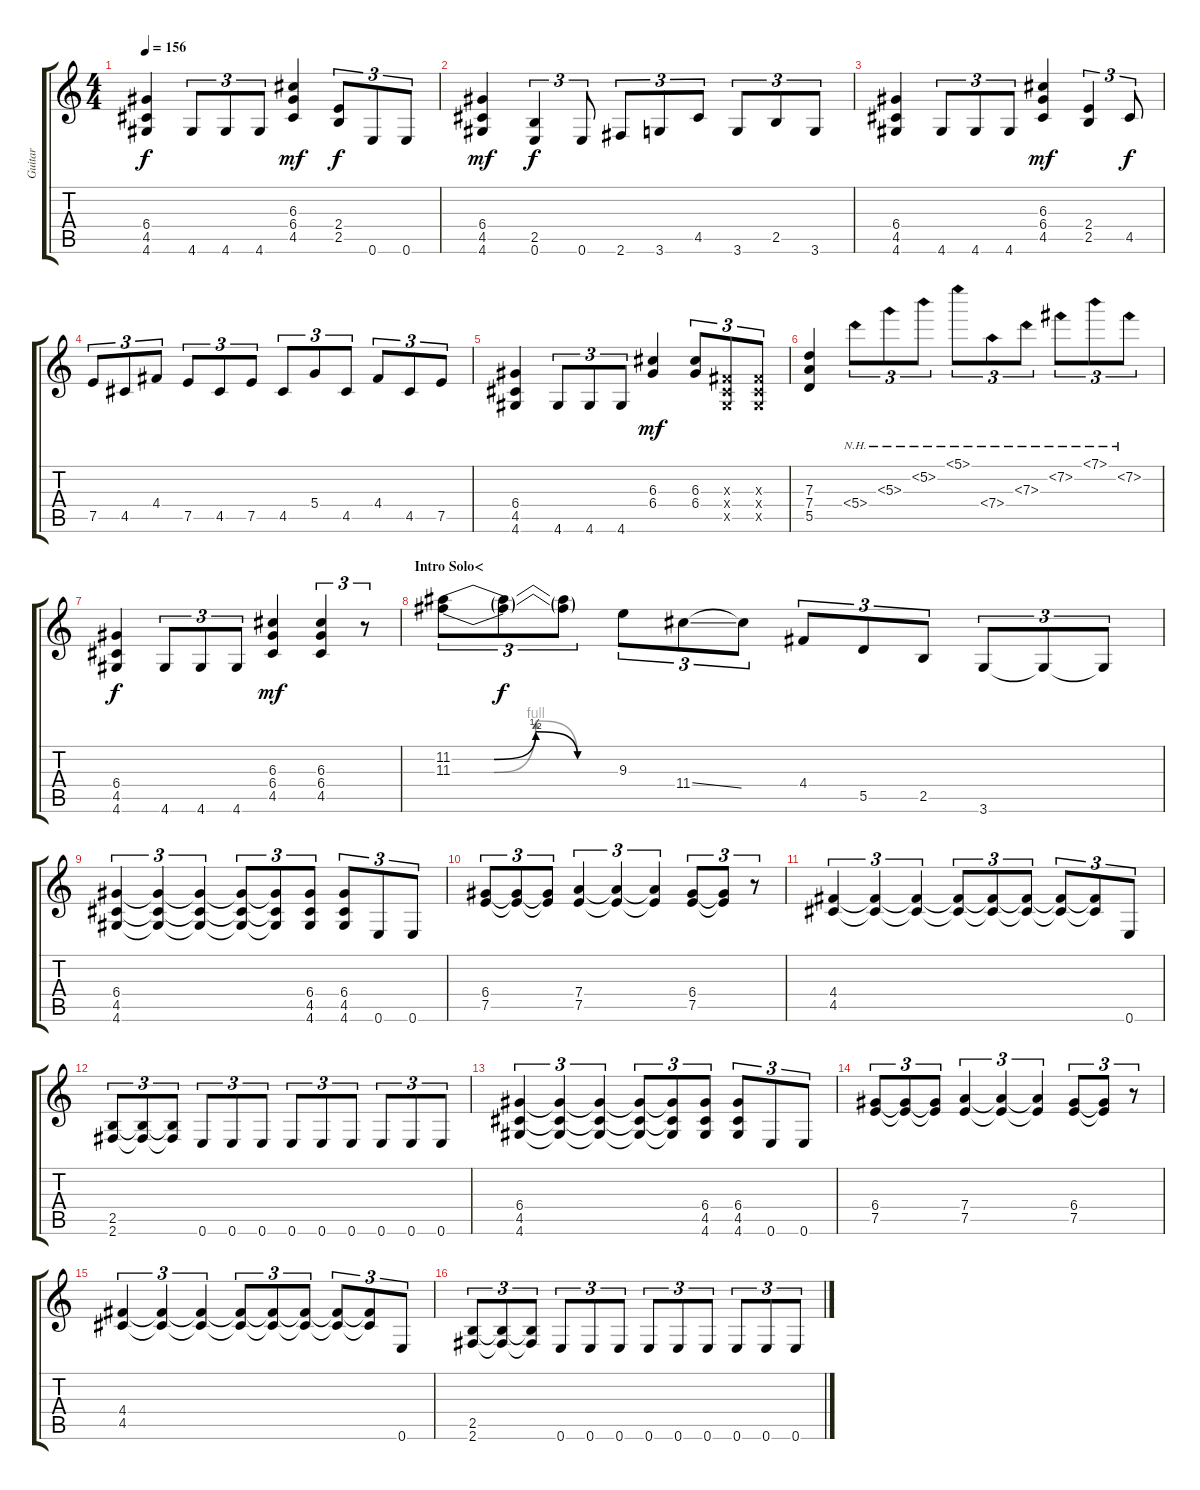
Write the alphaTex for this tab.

\track ("Guitar" "Guitar") {instrument distortionguitar}
\staff {score tabs}
\tuning (E4 B3 G3 D3 A2 E2) {hide}
\ts (4 4)
\tempo 156
\clef g2
\ks c
(6.4 4.5 4.6).4{dy f} 4.6.8{tu (3 2)} 4.6.8{tu (3 2)} 4.6.8{tu (3 2)} (6.3 6.4 4.5).4{dy mf} (2.4 2.5).8{tu (3 2) dy f} 0.6.8{tu (3 2)} 0.6.8{tu (3 2)} |
(6.4 4.5 4.6).4{dy mf} (2.5 0.6).4{tu (3 2) dy f} 0.6.8{tu (3 2)} 2.6.8{tu (3 2)} 3.6.8{tu (3 2)} 4.5.8{tu (3 2)} 3.6.8{tu (3 2)} 2.5.8{tu (3 2)} 3.6.8{tu (3 2)} |
(6.4 4.5 4.6).4 4.6.8{tu (3 2)} 4.6.8{tu (3 2)} 4.6.8{tu (3 2)} (6.3 6.4 4.5).4{dy mf} (2.4 2.5).4{tu (3 2)} 4.5.8{tu (3 2) dy f} |
7.5.8{tu (3 2)} 4.5.8{tu (3 2)} 4.4.8{tu (3 2)} 7.5.8{tu (3 2)} 4.5.8{tu (3 2)} 7.5.8{tu (3 2)} 4.5.8{tu (3 2)} 5.4.8{tu (3 2)} 4.5.8{tu (3 2)} 4.4.8{tu (3 2)} 4.5.8{tu (3 2)} 7.5.8{tu (3 2)} |
(6.4 4.5 4.6).4 4.6.8{tu (3 2)} 4.6.8{tu (3 2)} 4.6.8{tu (3 2)} (6.3 6.4).4{dy mf} (6.3 6.4).8{tu (3 2)} (-1.3{x} -1.4{x} -1.5{x}).8{tu (3 2)} (-1.3{x} -1.4{x} -1.5{x}).8{tu (3 2)} |
(7.3 7.4 5.5).4 5.4{nh}.8{tu (3 2)} 5.3{nh}.8{tu (3 2)} 5.2{nh}.8{tu (3 2)} 5.1{nh}.8{tu (3 2)} 7.4{nh}.8{tu (3 2)} 7.3{nh}.8{tu (3 2)} 7.2{nh}.8{tu (3 2)} 7.1{nh}.8{tu (3 2)} 7.2{nh}.8{tu (3 2)} |
(6.4 4.5 4.6).4{dy f} 4.6.8{tu (3 2)} 4.6.8{tu (3 2)} 4.6.8{tu (3 2)} (6.3 6.4 4.5).4{dy mf} (6.3 6.4 4.5).4{tu (3 2)} r.8{tu (3 2)} |
\section ("" "Intro Solo<")
(11.2{be (custom 0 0 15 0 30 2 45 0 60 0)} 11.3{be (custom 0 0 15 0 30 4 45 0 60 0)}).8{tu (3 2)} (11.2{t} 11.3{t}).8{tu (3 2) dy f} (11.2{t} 11.3{t}).8{tu (3 2)} 9.3.8{tu (3 2)} 11.4{ss}.8{tu (3 2)} 11.4{t}.8{tu (3 2)} 4.4.8{tu (3 2)} 5.5.8{tu (3 2)} 2.5.8{tu (3 2)} 3.6.8{tu (3 2)} 3.6{t}.8{tu (3 2)} 3.6{t}.8{tu (3 2)} |
(6.4 4.5 4.6).4{tu (3 2)} (6.4{t} 4.5{t} 4.6{t}).4{tu (3 2)} (6.4{t} 4.5{t} 4.6{t}).4{tu (3 2)} (6.4{t} 4.5{t} 4.6{t}).8{tu (3 2)} (6.4{t} 4.5{t} 4.6{t}).8{tu (3 2)} (6.4 4.5 4.6).8{tu (3 2)} (6.4 4.5 4.6).8{tu (3 2)} 0.6.8{tu (3 2)} 0.6.8{tu (3 2)} |
(6.4 7.5).8{tu (3 2)} (6.4{t} 7.5{t}).8{tu (3 2)} (6.4{t} 7.5{t}).8{tu (3 2)} (7.4 7.5).4{tu (3 2)} (7.4{t} 7.5{t}).4{tu (3 2)} (7.4{t} 7.5{t}).4{tu (3 2)} (6.4 7.5).8{tu (3 2)} (6.4{t} 7.5{t}).8{tu (3 2)} r.8{tu (3 2)} |
(4.4 4.5).4{tu (3 2)} (4.4{t} 4.5{t}).4{tu (3 2)} (4.4{t} 4.5{t}).4{tu (3 2)} (4.4{t} 4.5{t}).8{tu (3 2)} (4.4{t} 4.5{t}).8{tu (3 2)} (4.4{t} 4.5{t}).8{tu (3 2)} (4.4{t} 4.5{t}).8{tu (3 2)} (4.4{t} 4.5{t}).8{tu (3 2)} 0.6.8{tu (3 2)} |
(2.5 2.6).8{tu (3 2)} (2.5{t} 2.6{t}).8{tu (3 2)} (2.5{t} 2.6{t}).8{tu (3 2)} 0.6.8{tu (3 2)} 0.6.8{tu (3 2)} 0.6.8{tu (3 2)} 0.6.8{tu (3 2)} 0.6.8{tu (3 2)} 0.6.8{tu (3 2)} 0.6.8{tu (3 2)} 0.6.8{tu (3 2)} 0.6.8{tu (3 2)} |
(6.4 4.5 4.6).4{tu (3 2)} (6.4{t} 4.5{t} 4.6{t}).4{tu (3 2)} (6.4{t} 4.5{t} 4.6{t}).4{tu (3 2)} (6.4{t} 4.5{t} 4.6{t}).8{tu (3 2)} (6.4{t} 4.5{t} 4.6{t}).8{tu (3 2)} (6.4 4.5 4.6).8{tu (3 2)} (6.4 4.5 4.6).8{tu (3 2)} 0.6.8{tu (3 2)} 0.6.8{tu (3 2)} |
(6.4 7.5).8{tu (3 2)} (6.4{t} 7.5{t}).8{tu (3 2)} (6.4{t} 7.5{t}).8{tu (3 2)} (7.4 7.5).4{tu (3 2)} (7.4{t} 7.5{t}).4{tu (3 2)} (7.4{t} 7.5{t}).4{tu (3 2)} (6.4 7.5).8{tu (3 2)} (6.4{t} 7.5{t}).8{tu (3 2)} r.8{tu (3 2)} |
(4.4 4.5).4{tu (3 2)} (4.4{t} 4.5{t}).4{tu (3 2)} (4.4{t} 4.5{t}).4{tu (3 2)} (4.4{t} 4.5{t}).8{tu (3 2)} (4.4{t} 4.5{t}).8{tu (3 2)} (4.4{t} 4.5{t}).8{tu (3 2)} (4.4{t} 4.5{t}).8{tu (3 2)} (4.4{t} 4.5{t}).8{tu (3 2)} 0.6.8{tu (3 2)} |
(2.5 2.6).8{tu (3 2)} (2.5{t} 2.6{t}).8{tu (3 2)} (2.5{t} 2.6{t}).8{tu (3 2)} 0.6.8{tu (3 2)} 0.6.8{tu (3 2)} 0.6.8{tu (3 2)} 0.6.8{tu (3 2)} 0.6.8{tu (3 2)} 0.6.8{tu (3 2)} 0.6.8{tu (3 2)} 0.6.8{tu (3 2)} 0.6.8{tu (3 2)}
